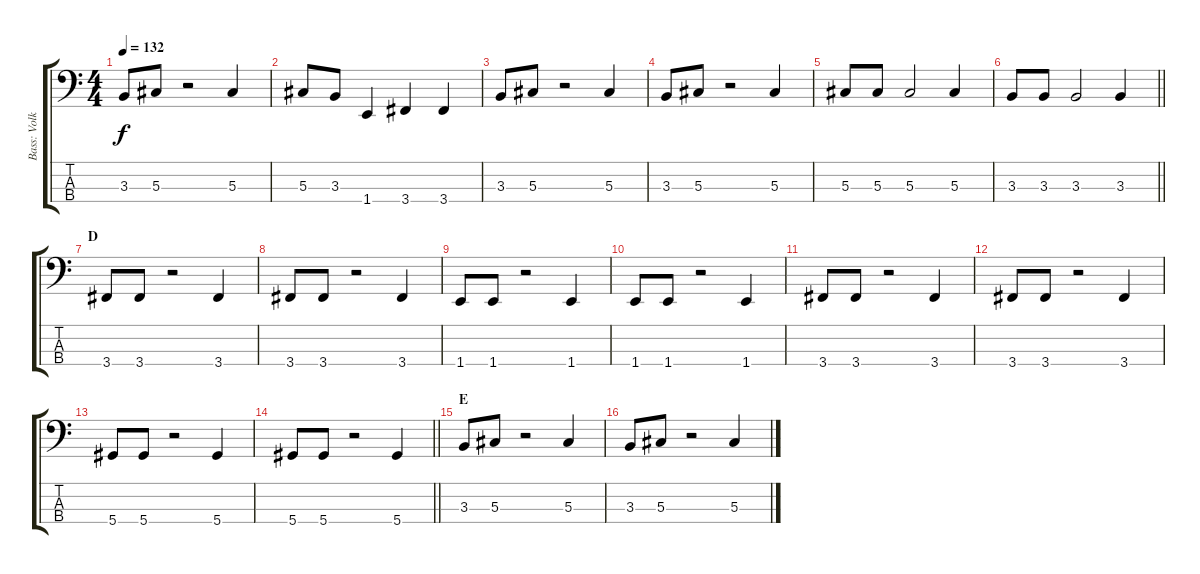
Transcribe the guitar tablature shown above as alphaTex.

\track ("Bass: Volker" "Bass: Volk") {instrument electricbassfinger}
\staff {score tabs}
\tuning (Gb2 Db2 Ab1 Eb1) {hide}
\ts (4 4)
\tempo 132
\clef f4
\ks c
3.3.8{dy f} 5.3.8 r.2 5.3.4 |
5.3.8 3.3.8 1.4.4 3.4.4 3.4.4 |
3.3.8 5.3.8 r.2 5.3.4 |
3.3.8 5.3.8 r.2 5.3.4 |
5.3.8 5.3.8 5.3.2 5.3.4 |
\barLineRight lightlight
3.3.8 3.3.8 3.3.2 3.3.4 |
\section ("" "D")
3.4.8 3.4.8 r.2 3.4.4 |
3.4.8 3.4.8 r.2 3.4.4 |
1.4.8 1.4.8 r.2 1.4.4 |
1.4.8 1.4.8 r.2 1.4.4 |
3.4.8 3.4.8 r.2 3.4.4 |
3.4.8 3.4.8 r.2 3.4.4 |
5.4.8 5.4.8 r.2 5.4.4 |
\barLineRight lightlight
5.4.8 5.4.8 r.2 5.4.4 |
\section ("" "E")
3.3.8 5.3.8 r.2 5.3.4 |
3.3.8 5.3.8 r.2 5.3.4
